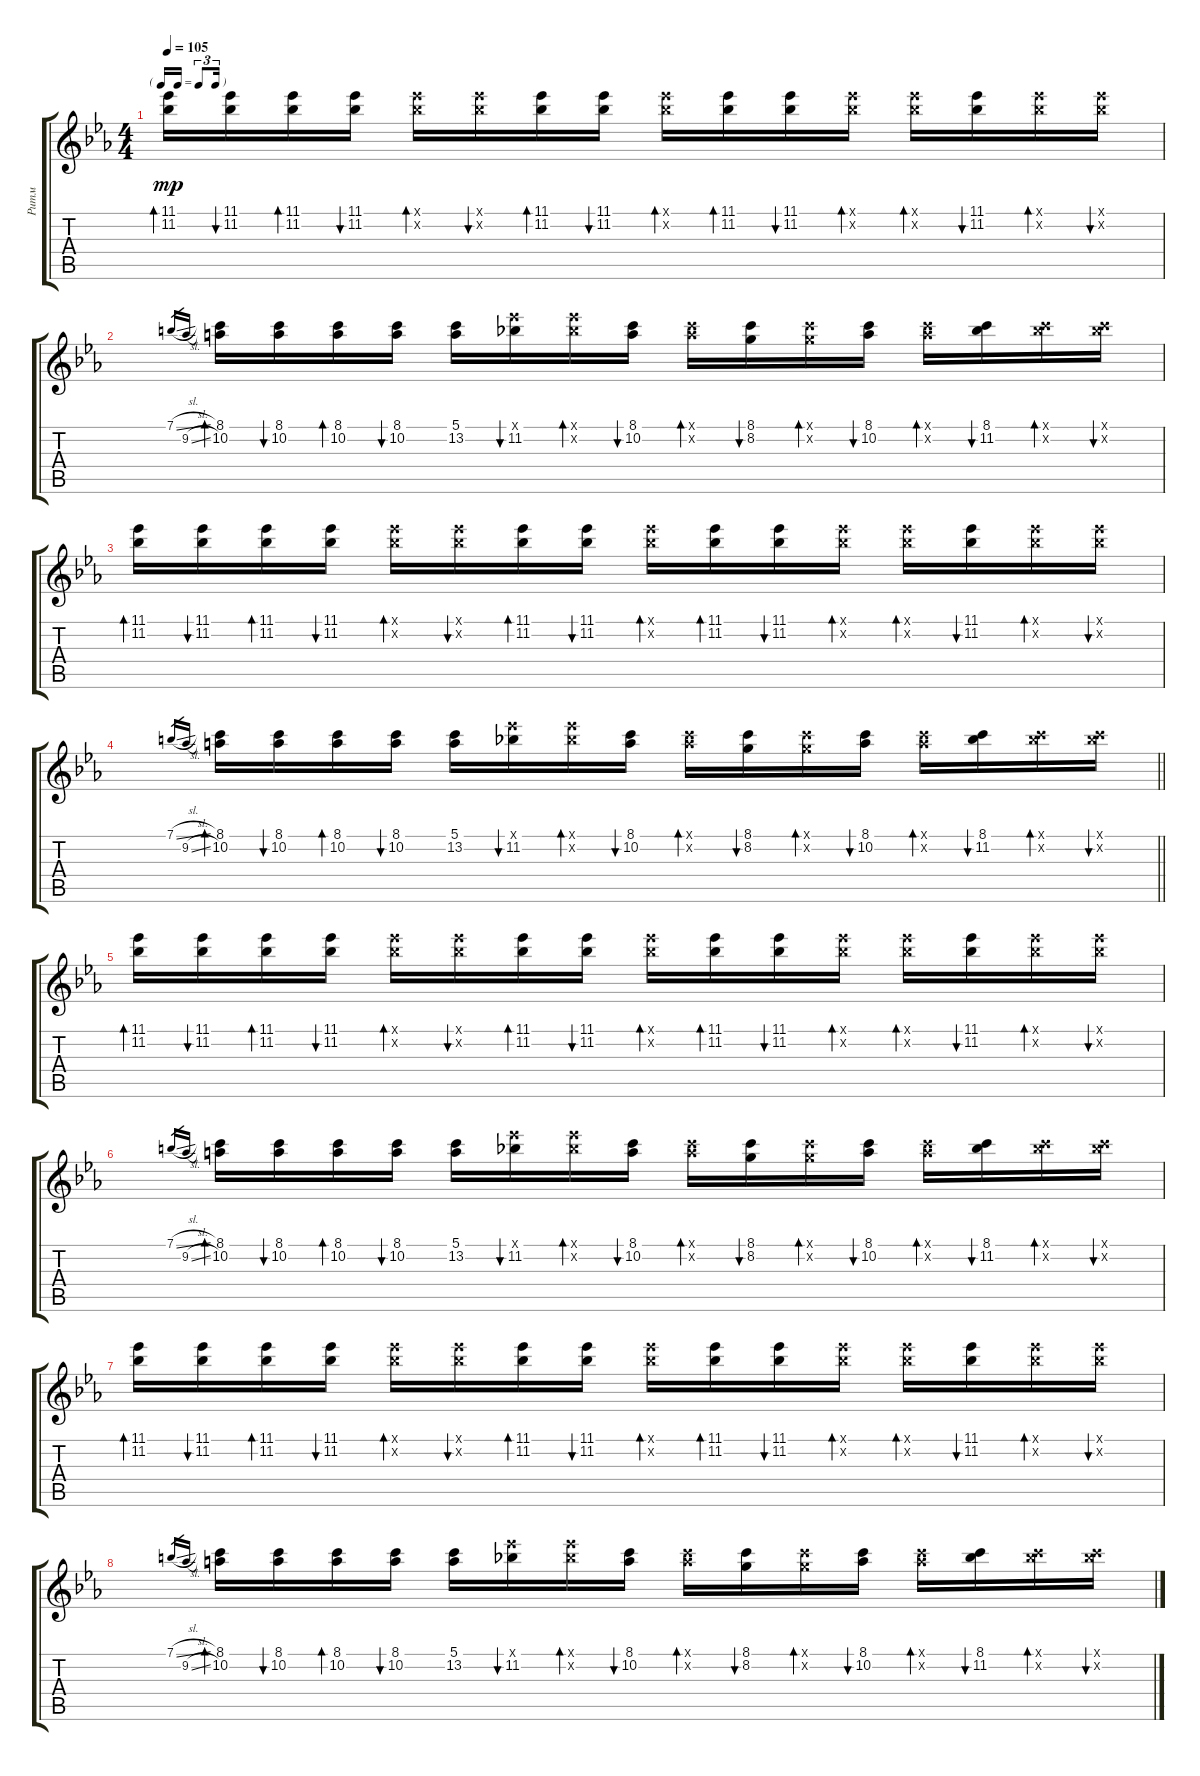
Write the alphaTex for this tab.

\track ("Ритм" "Ритм") {instrument electricguitarjazz}
\staff {score tabs}
\tuning (E4 B3 G3 D3 A2 E2) {hide}
\ts (4 4)
\tf triplet16th
\tempo 105
\clef g2
\ks cminor
(11.1 11.2).16{bd 30 dy mp} (11.1 11.2).16{bu 30} (11.1 11.2).16{bd 30} (11.1 11.2).16{bu 30} (11.1{x} 11.2{x}).16{bd 30} (11.1{x} 11.2{x}).16{bu 30} (11.1 11.2).16{bd 30} (11.1 11.2).16{bu 30} (11.1{x} 11.2{x}).16{bd 30} (11.1 11.2).16{bd 30} (11.1 11.2).16{bu 30} (11.1{x} 11.2{x}).16{bd 30} (11.1{x} 11.2{x}).16{bd 30} (11.1 11.2).16{bu 30} (11.1{x} 11.2{x}).16{bd 30} (11.1{x} 11.2{x}).16{bu 30} |
7.1{sl}.16{gr} 9.2{sl}.16{gr} (8.1 10.2).16{bd 30} (8.1 10.2).16{bu 30} (8.1 10.2).16{bd 30} (8.1 10.2).16{bu 30} (5.1 13.2).16 (11.1{x} 11.2).16{bu 30} (11.1{x} 11.2{x}).16{bd 30} (8.1 10.2).16{bu 30} (8.1{x} 10.2{x}).16{bd 30} (8.1 8.2).16{bu 30} (8.1{x} 8.2{x}).16{bd 30} (8.1 10.2).16{bu 30} (8.1{x} 10.2{x}).16{bd 30} (8.1 11.2).16{bu 30} (8.1{x} 11.2{x}).16{bd 30} (8.1{x} 11.2{x}).16{bu 30} |
(11.1 11.2).16{bd 30} (11.1 11.2).16{bu 30} (11.1 11.2).16{bd 30} (11.1 11.2).16{bu 30} (11.1{x} 11.2{x}).16{bd 30} (11.1{x} 11.2{x}).16{bu 30} (11.1 11.2).16{bd 30} (11.1 11.2).16{bu 30} (11.1{x} 11.2{x}).16{bd 30} (11.1 11.2).16{bd 30} (11.1 11.2).16{bu 30} (11.1{x} 11.2{x}).16{bd 30} (11.1{x} 11.2{x}).16{bd 30} (11.1 11.2).16{bu 30} (11.1{x} 11.2{x}).16{bd 30} (11.1{x} 11.2{x}).16{bu 30} |
\barLineRight lightlight
7.1{sl}.16{gr} 9.2{sl}.16{gr} (8.1 10.2).16{bd 30} (8.1 10.2).16{bu 30} (8.1 10.2).16{bd 30} (8.1 10.2).16{bu 30} (5.1 13.2).16 (11.1{x} 11.2).16{bu 30} (11.1{x} 11.2{x}).16{bd 30} (8.1 10.2).16{bu 30} (8.1{x} 10.2{x}).16{bd 30} (8.1 8.2).16{bu 30} (8.1{x} 8.2{x}).16{bd 30} (8.1 10.2).16{bu 30} (8.1{x} 10.2{x}).16{bd 30} (8.1 11.2).16{bu 30} (8.1{x} 11.2{x}).16{bd 30} (8.1{x} 11.2{x}).16{bu 30} |
(11.1 11.2).16{bd 30} (11.1 11.2).16{bu 30} (11.1 11.2).16{bd 30} (11.1 11.2).16{bu 30} (11.1{x} 11.2{x}).16{bd 30} (11.1{x} 11.2{x}).16{bu 30} (11.1 11.2).16{bd 30} (11.1 11.2).16{bu 30} (11.1{x} 11.2{x}).16{bd 30} (11.1 11.2).16{bd 30} (11.1 11.2).16{bu 30} (11.1{x} 11.2{x}).16{bd 30} (11.1{x} 11.2{x}).16{bd 30} (11.1 11.2).16{bu 30} (11.1{x} 11.2{x}).16{bd 30} (11.1{x} 11.2{x}).16{bu 30} |
7.1{sl}.16{gr} 9.2{sl}.16{gr} (8.1 10.2).16{bd 30} (8.1 10.2).16{bu 30} (8.1 10.2).16{bd 30} (8.1 10.2).16{bu 30} (5.1 13.2).16 (11.1{x} 11.2).16{bu 30} (11.1{x} 11.2{x}).16{bd 30} (8.1 10.2).16{bu 30} (8.1{x} 10.2{x}).16{bd 30} (8.1 8.2).16{bu 30} (8.1{x} 8.2{x}).16{bd 30} (8.1 10.2).16{bu 30} (8.1{x} 10.2{x}).16{bd 30} (8.1 11.2).16{bu 30} (8.1{x} 11.2{x}).16{bd 30} (8.1{x} 11.2{x}).16{bu 30} |
(11.1 11.2).16{bd 30} (11.1 11.2).16{bu 30} (11.1 11.2).16{bd 30} (11.1 11.2).16{bu 30} (11.1{x} 11.2{x}).16{bd 30} (11.1{x} 11.2{x}).16{bu 30} (11.1 11.2).16{bd 30} (11.1 11.2).16{bu 30} (11.1{x} 11.2{x}).16{bd 30} (11.1 11.2).16{bd 30} (11.1 11.2).16{bu 30} (11.1{x} 11.2{x}).16{bd 30} (11.1{x} 11.2{x}).16{bd 30} (11.1 11.2).16{bu 30} (11.1{x} 11.2{x}).16{bd 30} (11.1{x} 11.2{x}).16{bu 30} |
7.1{sl}.16{gr} 9.2{sl}.16{gr} (8.1 10.2).16{bd 30} (8.1 10.2).16{bu 30} (8.1 10.2).16{bd 30} (8.1 10.2).16{bu 30} (5.1 13.2).16 (11.1{x} 11.2).16{bu 30} (11.1{x} 11.2{x}).16{bd 30} (8.1 10.2).16{bu 30} (8.1{x} 10.2{x}).16{bd 30} (8.1 8.2).16{bu 30} (8.1{x} 8.2{x}).16{bd 30} (8.1 10.2).16{bu 30} (8.1{x} 10.2{x}).16{bd 30} (8.1 11.2).16{bu 30} (8.1{x} 11.2{x}).16{bd 30} (8.1{x} 11.2{x}).16{bu 30}
